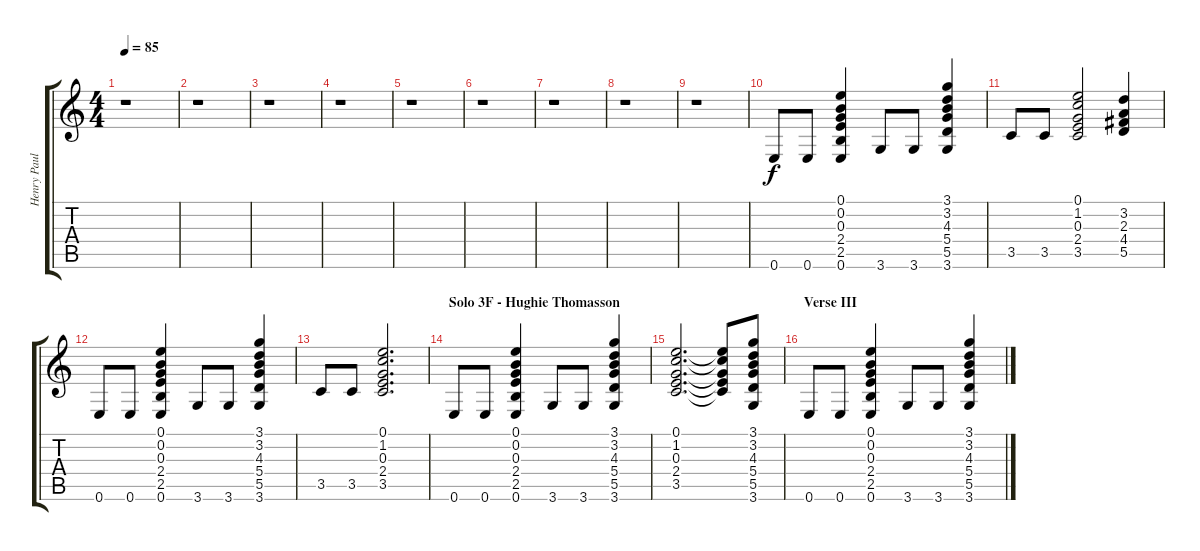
\track ("Henry Paul Acoustic Rhythm" "Henry Paul") {instrument acousticguitarsteel}
\staff {score tabs}
\tuning (E4 B3 G3 D3 A2 E2) {hide}
\ts (4 4)
\tempo 85
\clef g2
\ks c
r.1{dy f} |
r.1 |
r.1 |
r.1 |
r.1 |
r.1 |
r.1 |
r.1 |
r.1 |
0.6.8 0.6.8 (0.1 0.2 0.3 2.4 2.5 0.6).4 3.6.8 3.6.8 (3.1 3.2 4.3 5.4 5.5 3.6).4 |
3.5.8 3.5.8 (0.1 1.2 0.3 2.4 3.5).2 (3.2 2.3 4.4 5.5).4 |
0.6.8 0.6.8 (0.1 0.2 0.3 2.4 2.5 0.6).4 3.6.8 3.6.8 (3.1 3.2 4.3 5.4 5.5 3.6).4 |
3.5.8 3.5.8 (0.1 1.2 0.3 2.4 3.5).2{d} |
\section ("" "Solo 3F - Hughie Thomasson")
0.6.8 0.6.8 (0.1 0.2 0.3 2.4 2.5 0.6).4 3.6.8 3.6.8 (3.1 3.2 4.3 5.4 5.5 3.6).4 |
(0.1 1.2 0.3 2.4 3.5).2{d} (0.1{t} 1.2{t} 0.3{t} 2.4{t} 3.5{t}).8 (3.1 3.2 4.3 5.4 5.5 3.6).8 |
\section ("" "Verse III")
0.6.8 0.6.8 (0.1 0.2 0.3 2.4 2.5 0.6).4 3.6.8 3.6.8 (3.1 3.2 4.3 5.4 5.5 3.6).4
